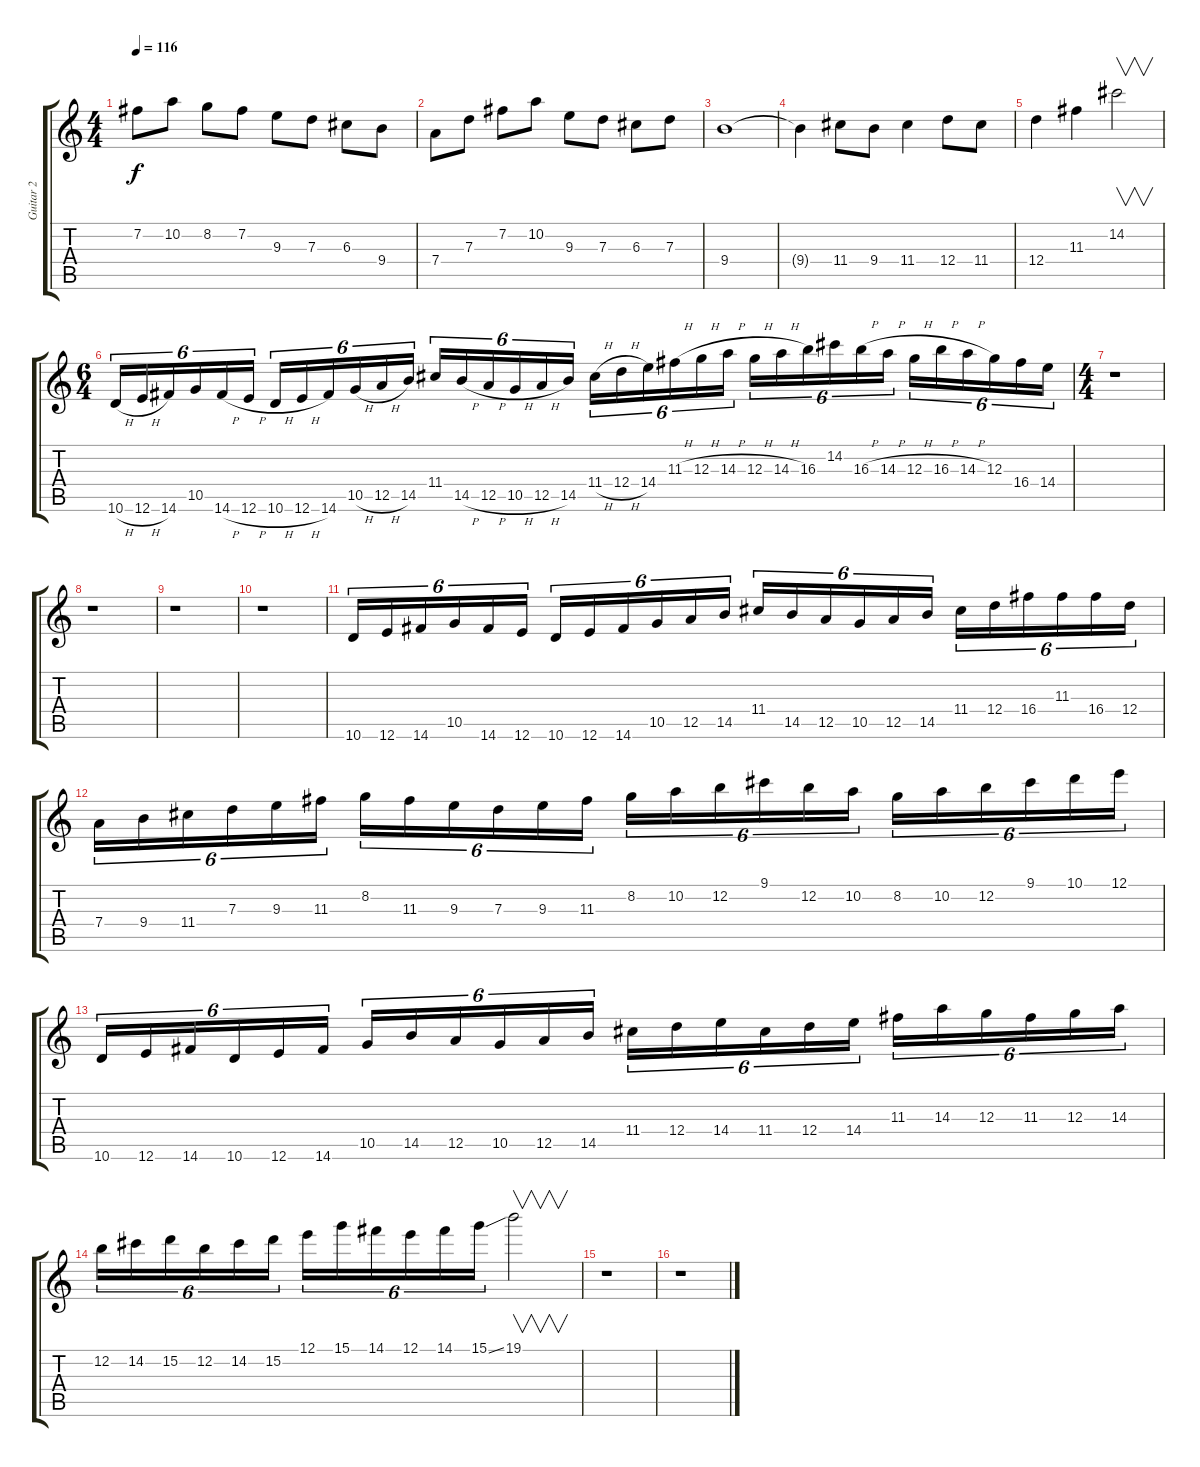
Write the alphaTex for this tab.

\track ("Guitar 2" "Guitar 2") {instrument acousticguitarsteel}
\staff {score tabs}
\tuning (E4 B3 G3 D3 A2 E2) {hide}
\ts (4 4)
\tempo 116
\clef g2
\ks c
7.2.8{dy f} 10.2.8 8.2.8 7.2.8 9.3.8 7.3.8 6.3.8 9.4.8 |
7.4.8 7.3.8 7.2.8 10.2.8 9.3.8 7.3.8 6.3.8 7.3.8 |
9.4.1 |
9.4{t}.4 11.4.8 9.4.8 11.4.4 12.4.8 11.4.8 |
12.4.4 11.3.4 14.2.2{v} |
\ts (6 4)
10.6{h}.16{tu (6 4) instrument overdrivenguitar} 12.6{h}.16{tu (6 4)} 14.6.16{tu (6 4)} 10.5.16{tu (6 4)} 14.6{h}.16{tu (6 4)} 12.6{h}.16{tu (6 4)} 10.6{h}.16{tu (6 4)} 12.6{h}.16{tu (6 4)} 14.6.16{tu (6 4)} 10.5{h}.16{tu (6 4)} 12.5{h}.16{tu (6 4)} 14.5.16{tu (6 4)} 11.4.16{tu (6 4)} 14.5{h}.16{tu (6 4)} 12.5{h}.16{tu (6 4)} 10.5{h}.16{tu (6 4)} 12.5{h}.16{tu (6 4)} 14.5.16{tu (6 4)} 11.4{h}.16{tu (6 4)} 12.4{h}.16{tu (6 4)} 14.4.16{tu (6 4)} 11.3{h}.16{tu (6 4)} 12.3{h}.16{tu (6 4)} 14.3{h}.16{tu (6 4)} 12.3{h}.16{tu (6 4)} 14.3{h}.16{tu (6 4)} 16.3.16{tu (6 4)} 14.2.16{tu (6 4)} 16.3{h}.16{tu (6 4)} 14.3{h}.16{tu (6 4)} 12.3{h}.16{tu (6 4)} 16.3{h}.16{tu (6 4)} 14.3{h}.16{tu (6 4)} 12.3.16{tu (6 4)} 16.4.16{tu (6 4)} 14.4.16{tu (6 4)} |
\ts (4 4)
r.1 |
r.1 |
r.1 |
r.1 |
10.6.16{tu (6 4)} 12.6.16{tu (6 4)} 14.6.16{tu (6 4)} 10.5.16{tu (6 4)} 14.6.16{tu (6 4)} 12.6.16{tu (6 4)} 10.6.16{tu (6 4)} 12.6.16{tu (6 4)} 14.6.16{tu (6 4)} 10.5.16{tu (6 4)} 12.5.16{tu (6 4)} 14.5.16{tu (6 4)} 11.4.16{tu (6 4)} 14.5.16{tu (6 4)} 12.5.16{tu (6 4)} 10.5.16{tu (6 4)} 12.5.16{tu (6 4)} 14.5.16{tu (6 4)} 11.4.16{tu (6 4)} 12.4.16{tu (6 4)} 16.4.16{tu (6 4)} 11.3.16{tu (6 4)} 16.4.16{tu (6 4)} 12.4.16{tu (6 4)} |
7.4.16{tu (6 4)} 9.4.16{tu (6 4)} 11.4.16{tu (6 4)} 7.3.16{tu (6 4)} 9.3.16{tu (6 4)} 11.3.16{tu (6 4)} 8.2.16{tu (6 4)} 11.3.16{tu (6 4)} 9.3.16{tu (6 4)} 7.3.16{tu (6 4)} 9.3.16{tu (6 4)} 11.3.16{tu (6 4)} 8.2.16{tu (6 4)} 10.2.16{tu (6 4)} 12.2.16{tu (6 4)} 9.1.16{tu (6 4)} 12.2.16{tu (6 4)} 10.2.16{tu (6 4)} 8.2.16{tu (6 4)} 10.2.16{tu (6 4)} 12.2.16{tu (6 4)} 9.1.16{tu (6 4)} 10.1.16{tu (6 4)} 12.1.16{tu (6 4)} |
10.6.16{tu (6 4)} 12.6.16{tu (6 4)} 14.6.16{tu (6 4)} 10.6.16{tu (6 4)} 12.6.16{tu (6 4)} 14.6.16{tu (6 4)} 10.5.16{tu (6 4)} 14.5.16{tu (6 4)} 12.5.16{tu (6 4)} 10.5.16{tu (6 4)} 12.5.16{tu (6 4)} 14.5.16{tu (6 4)} 11.4.16{tu (6 4)} 12.4.16{tu (6 4)} 14.4.16{tu (6 4)} 11.4.16{tu (6 4)} 12.4.16{tu (6 4)} 14.4.16{tu (6 4)} 11.3.16{tu (6 4)} 14.3.16{tu (6 4)} 12.3.16{tu (6 4)} 11.3.16{tu (6 4)} 12.3.16{tu (6 4)} 14.3.16{tu (6 4)} |
12.2.16{tu (6 4)} 14.2.16{tu (6 4)} 15.2.16{tu (6 4)} 12.2.16{tu (6 4)} 14.2.16{tu (6 4)} 15.2.16{tu (6 4)} 12.1.16{tu (6 4)} 15.1.16{tu (6 4)} 14.1.16{tu (6 4)} 12.1.16{tu (6 4)} 14.1.16{tu (6 4)} 15.1{ss}.16{tu (6 4)} 19.1.2{v} |
r.1 |
r.1
